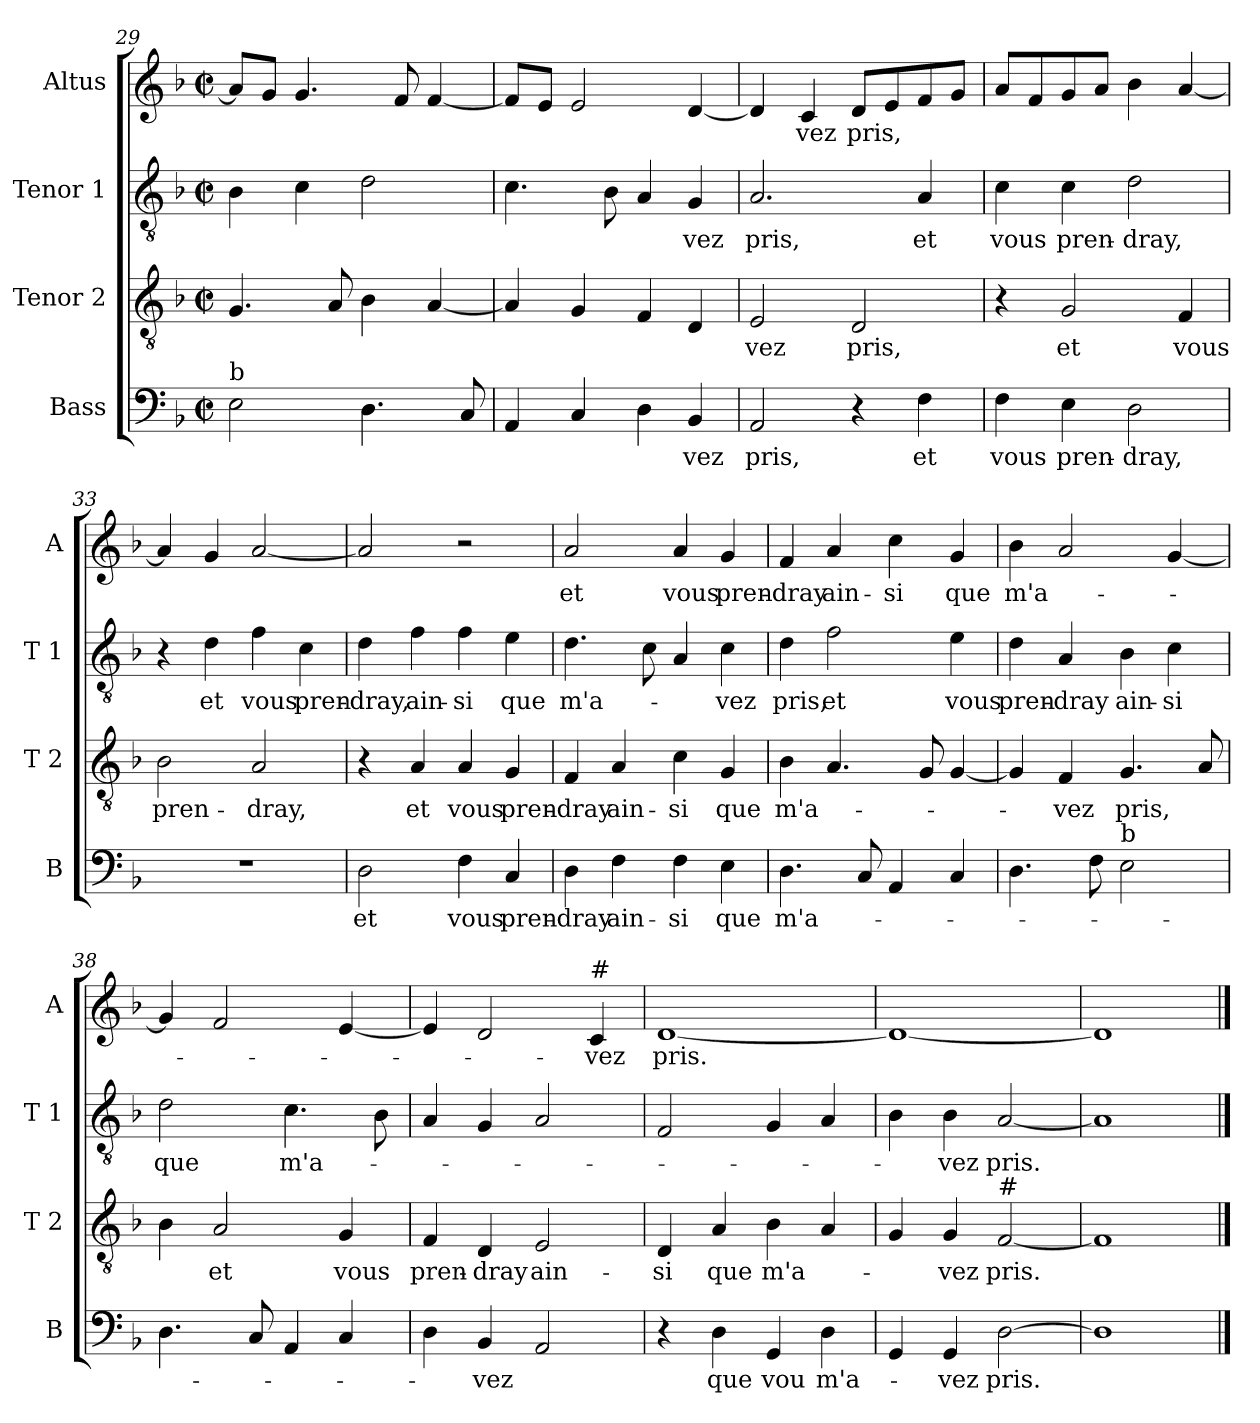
**kern	**text	**kern	**text	**kern	**text	**kern	**text
*part4	*part4	*part3	*part3	*part2	*part2	*part1	*part1
*staff4	*staff4	*staff3	*staff3	*staff2	*staff2	*staff1	*staff1
*I"Bass	*	*I"Tenor 2	*	*I"Tenor 1	*	*I"Altus	*
*I'B	*	*I'T 2	*	*I'T 1	*	*I'A	*
*clefF4	*	*clefGv2	*	*clefGv2	*	*clefG2	*
*k[b-]	*	*k[b-]	*	*k[b-]	*	*k[b-]	*
*F:	*	*F:	*	*F:	*	*F:	*
*M2/2	*	*M2/2	*	*M2/2	*	*M2/2	*
*met(c|)	*	*met(c|)	*	*met(c|)	*	*met(c|)	*
=29	=29	=29	=29	=29	=29	=29	=29
!LO:TX:a:t=b	!	!	!	!	!	!	!
2E\	.	4.G/	.	4B-\	.	8a/L]	.
.	.	.	.	.	.	8g/J	.
.	.	.	.	4c\	.	4.g/	.
.	.	8A/	.	.	.	.	.
4.D\	.	4B-\	.	2d\	.	.	.
.	.	.	.	.	.	8f/	.
.	.	[4A/	.	.	.	[4f/	.
8C/	.	.	.	.	.	.	.
=30	=30	=30	=30	=30	=30	=30	=30
4AA/	.	4A/]	.	4.c\	.	8f/L]	.
.	.	.	.	.	.	8e/J	.
4C/	.	4G/	.	.	.	2e/	.
.	.	.	.	8B-\	.	.	.
4D\	.	4F/	.	4A/	.	.	.
4BB-/	-vez	4D/	.	4G/	-vez	[4d/	.
=31	=31	=31	=31	=31	=31	=31	=31
2AA/	pris,	2E/	-vez	2.A/	pris,	4d/]	.
.	.	.	.	.	.	4c/	-vez
4r	.	2D/	pris,	.	.	8d/L	pris,
.	.	.	.	.	.	8e/	.
4F\	et	.	.	4A/	et	8f/	.
.	.	.	.	.	.	8g/J	.
!!LO:PB:g=z
=32	=32	=32	=32	=32	=32	=32	=32
4F\	vous	4r	.	4c\	vous	8a/L	.
.	.	.	.	.	.	8f/	.
4E\	pren-	2G/	et	4c\	pren-	8g/	.
.	.	.	.	.	.	8a/J	.
2D\	-dray,	.	.	2d\	-dray,	4b-\	.
.	.	4F/	vous	.	.	[4a/	.
=33	=33	=33	=33	=33	=33	=33	=33
1r	.	2B-\	pren-	4r	.	4a/]	.
.	.	.	.	4d\	et	4g/	.
.	.	2A/	-dray,	4f\	vous	[2a/	.
.	.	.	.	4c\	pren-	.	.
=34	=34	=34	=34	=34	=34	=34	=34
2D\	et	4r	.	4d\	-dray,	2a/]	.
.	.	4A/	et	4f\	ain-	.	.
4F\	vous	4A/	vous	4f\	-si	2r	.
4C/	pren-	4G/	pren-	4e\	que	.	.
=35	=35	=35	=35	=35	=35	=35	=35
4D\	-dray	4F/	-dray	4.d\	m'a-	2a/	et
4F\	ain-	4A/	ain-	.	.	.	.
.	.	.	.	8c\	.	.	.
4F\	-si	4c\	-si	4A/	.	4a/	vous
4E\	que	4G/	que	4c\	-vez	4g/	pren-
=36	=36	=36	=36	=36	=36	=36	=36
4.D\	m'a-	4B-\	m'a-	4d\	pris,	4f/	-dray
.	.	4.A/	.	2f\	et	4a/	ain-
8C/	.	.	.	.	.	.	.
4AA/	.	.	.	.	.	4cc\	-si
.	.	8G/	.	.	.	.	.
4C/	.	[4G/	.	4e\	vous	4g/	que
!!LO:LB:g=z
=37	=37	=37	=37	=37	=37	=37	=37
4.D\	.	4G/]	.	4d\	pren-	4b-\	m'a-
.	.	4F/	-vez	4A/	-dray	2a/	.
8F\	.	.	.	.	.	.	.
!LO:TX:a:t=b	!	!	!	!	!	!	!
2E\	.	4.G/	pris,	4B-\	ain-	.	.
.	.	.	.	4c\	-si	[4g/	.
.	.	8A/	.	.	.	.	.
=38	=38	=38	=38	=38	=38	=38	=38
4.D\	.	4B-\	.	2d\	que	4g/]	.
.	.	2A/	et	.	.	2f/	.
8C/	.	.	.	.	.	.	.
4AA/	.	.	.	4.c\	m'a-	.	.
4C/	.	4G/	vous	.	.	[4e/	.
.	.	.	.	8B-\	.	.	.
=39	=39	=39	=39	=39	=39	=39	=39
4D\	.	4F/	pren-	4A/	.	4e/]	.
4BB-/	-vez	4D/	-dray	4G/	.	2d/	.
2AA/	.	2E/	ain-	2A/	.	.	.
!	!	!	!	!	!	!LO:TX:a:t=#	!
.	.	.	.	.	.	4c/	-vez
=40	=40	=40	=40	=40	=40	=40	=40
4r	.	4D/	-si	2F/	.	[1d	pris.
4D\	que	4A/	que	.	.	.	.
4GG/	vou	4B-\	m'a-	4G/	.	.	.
4D\	m'a-	4A/	.	4A/	.	.	.
=41	=41	=41	=41	=41	=41	=41	=41
4GG/	.	4G/	.	4B-\	.	1d_	.
4GG/	-vez	4G/	-vez	4B-\	-vez	.	.
!	!	!LO:TX:a:t=#	!	!	!	!	!
[2D\	pris.	[2F/	pris.	[2A/	pris.	.	.
=42	=42	=42	=42	=42	=42	=42	=42
1D]	.	1F]	.	1A]	.	1d]	.
==	==	==	==	==	==	==	==
*-	*-	*-	*-	*-	*-	*-	*-
